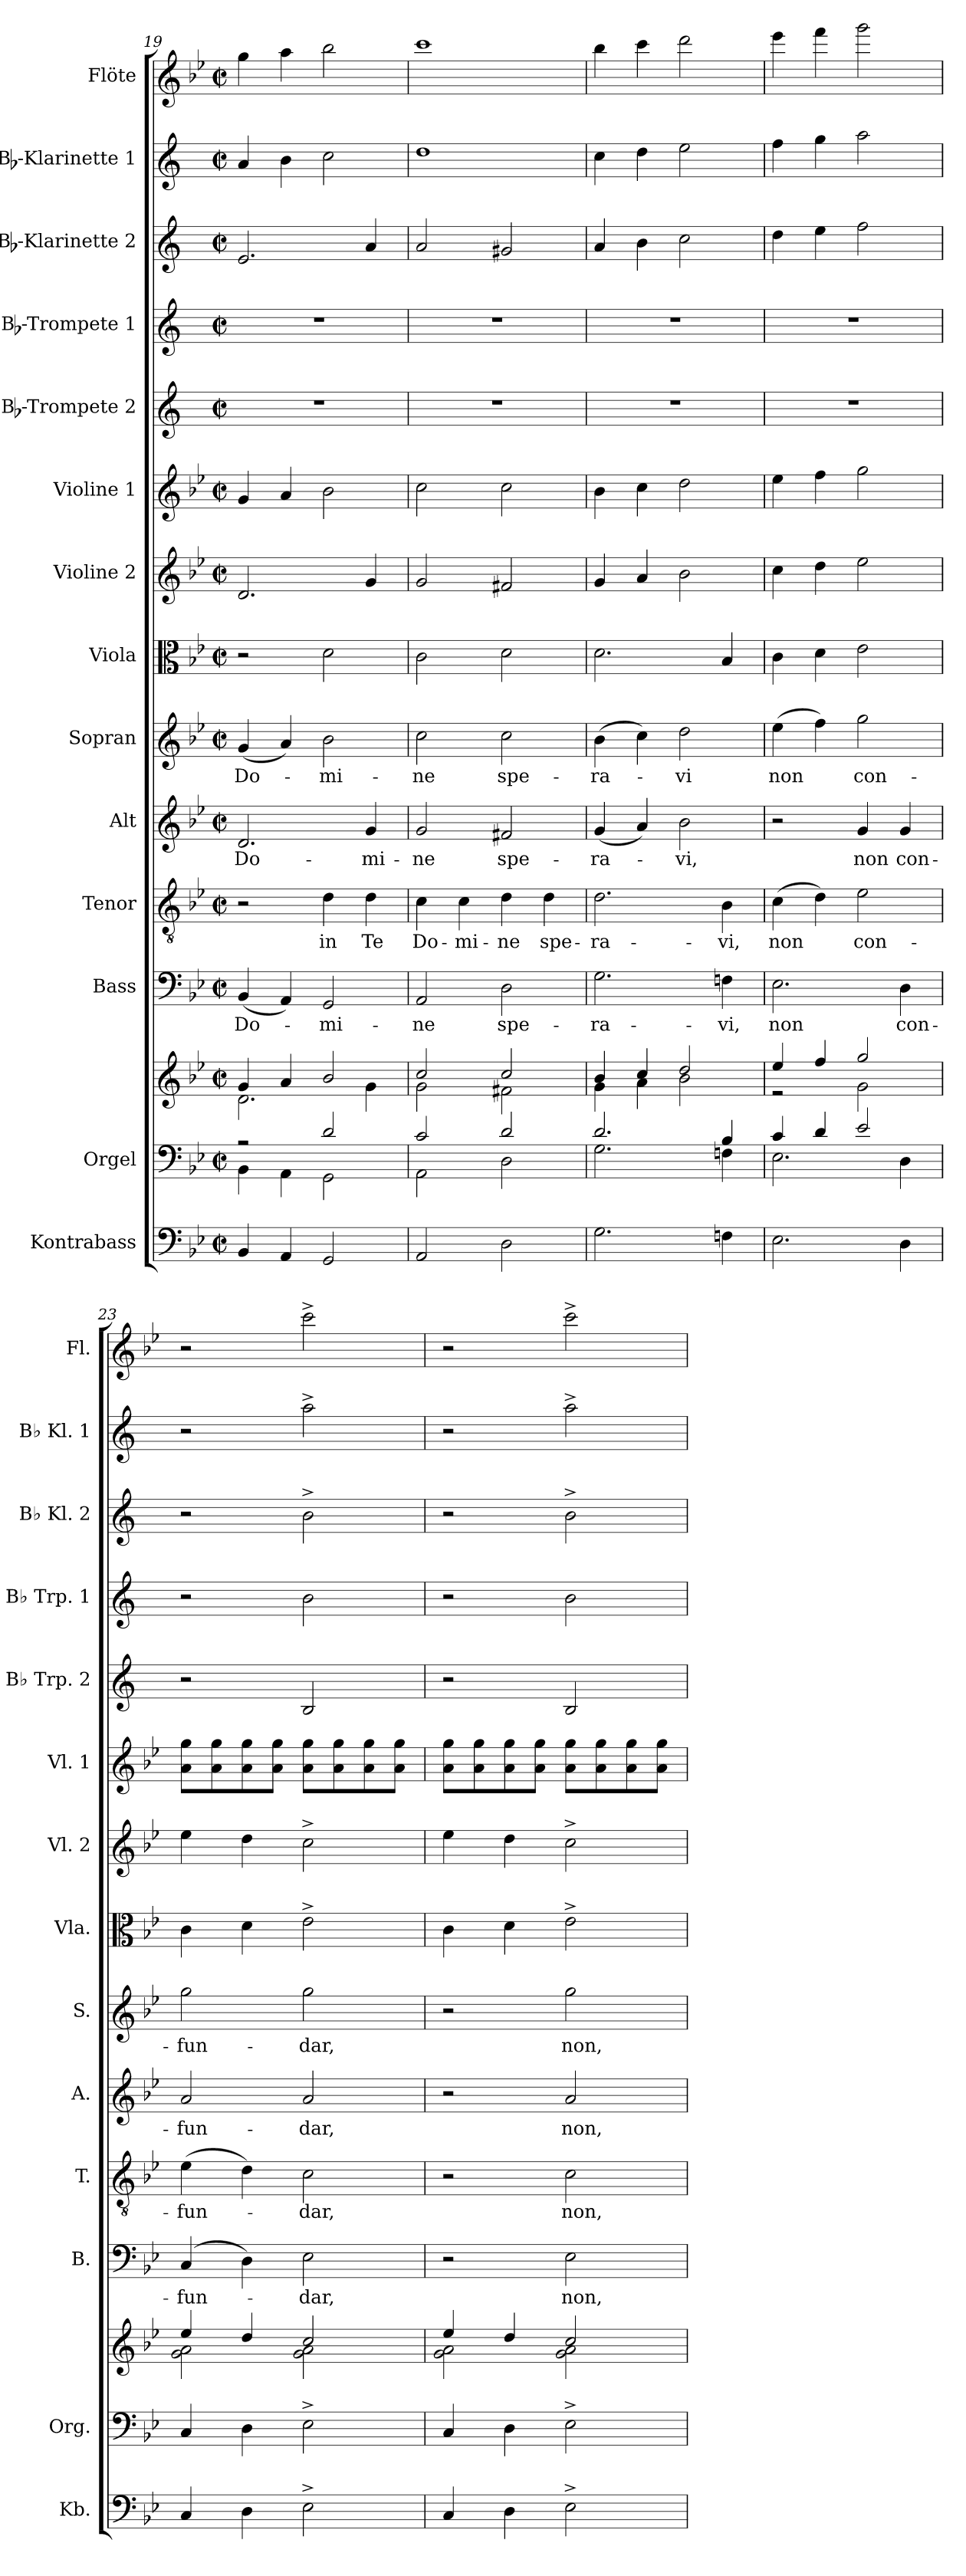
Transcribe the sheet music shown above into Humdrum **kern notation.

**kern	**kern	**kern	**kern	**text	**kern	**text	**kern	**text	**kern	**text	**kern	**kern	**kern	**kern	**kern	**kern	**kern	**kern
*part14	*part13	*part13	*part12	*part12	*part11	*part11	*part10	*part10	*part9	*part9	*part8	*part7	*part6	*part5	*part4	*part3	*part2	*part1
*staff15	*staff14	*staff13	*staff12	*staff12	*staff11	*staff11	*staff10	*staff10	*staff9	*staff9	*staff8	*staff7	*staff6	*staff5	*staff4	*staff3	*staff2	*staff1
*I"Kontrabass	*I"Orgel	*	*I"Bass	*	*I"Tenor	*	*I"Alt	*	*I"Sopran	*	*I"Viola	*I"Violine 2	*I"Violine 1	*I"Bb-Trompete 2	*I"Bb-Trompete 1	*I"Bb-Klarinette 2	*I"Bb-Klarinette 1	*I"Flöte
*I'Kb.	*I'Org.	*	*I'B.	*	*I'T.	*	*I'A.	*	*I'S.	*	*I'Vla.	*I'Vl. 2	*I'Vl. 1	*I'Bb Trp. 2	*I'Bb Trp. 1	*I'Bb Kl. 2	*I'Bb Kl. 1	*I'Fl.
*clefF4	*clefF4	*clefG2	*clefF4	*	*clefGv2	*	*clefG2	*	*clefG2	*	*clefC3	*clefG2	*clefG2	*clefG2	*clefG2	*clefG2	*clefG2	*clefG2
*ITrd7c12	*	*	*	*	*	*	*	*	*	*	*	*	*	*ITrd1c2	*ITrd1c2	*ITrd1c2	*ITrd1c2	*
*k[b-e-]	*k[b-e-]	*k[b-e-]	*k[b-e-]	*	*k[b-e-]	*	*k[b-e-]	*	*k[b-e-]	*	*k[b-e-]	*k[b-e-]	*k[b-e-]	*k[b-e-]	*k[b-e-]	*k[b-e-]	*k[b-e-]	*k[b-e-]
*B-:	*B-:	*B-:	*B-:	*	*B-:	*	*B-:	*	*B-:	*	*B-:	*B-:	*B-:	*B-:	*B-:	*B-:	*B-:	*B-:
*M2/2	*M2/2	*M2/2	*M2/2	*	*M2/2	*	*M2/2	*	*M2/2	*	*M2/2	*M2/2	*M2/2	*M2/2	*M2/2	*M2/2	*M2/2	*M2/2
*met(c|)	*met(c|)	*met(c|)	*met(c|)	*	*met(c|)	*	*met(c|)	*	*met(c|)	*	*met(c|)	*met(c|)	*met(c|)	*met(c|)	*met(c|)	*met(c|)	*met(c|)	*met(c|)
=19	=19	=19	=19	=19	=19	=19	=19	=19	=19	=19	=19	=19	=19	=19	=19	=19	=19	=19
*	*^	*^	*	*	*	*	*	*	*	*	*	*	*	*	*	*	*	*
!	!	!	!	!	!	!LO:LY:b	!	!	!	!LO:LY:b	!	!LO:LY:b	!	!	!	!	!	!	!	!
4BBB-/	2rA	4BB-\	4g/	2.d\	(<4BB-/	Do-	2r	.	2.d/	Do-	(<4g/	Do-	2r	2.d/	4g/	1r	1r	2.d/	4g/	4gg\
4AAA/	.	4AA\	4a/	.	4AA/)	.	.	.	.	.	4a/)	.	.	.	4a/	.	.	.	4a\	4aa\
!	!	!	!	!	!	!LO:LY:b	!	!LO:LY:b	!	!	!	!LO:LY:b	!	!	!	!	!	!	!	!
2GGG/	2d/	2GG\	2b-/	.	2GG/	-mi-	4d\	in	.	.	2b-\	-mi-	2d\	.	2b-\	.	.	.	2b-\	2bb-\
!	!	!	!	!	!	!	!	!LO:LY:b	!	!LO:LY:b	!	!	!	!	!	!	!	!	!	!
.	.	.	.	4g\	.	.	4d\	Te	4g/	-mi-	.	.	.	4g/	.	.	.	4g/	.	.
!!LO:PB:g=z
=20	=20	=20	=20	=20	=20	=20	=20	=20	=20	=20	=20	=20	=20	=20	=20	=20	=20	=20	=20	=20
!	!	!	!	!	!	!LO:LY:b	!	!LO:LY:b	!	!LO:LY:b	!	!LO:LY:b	!	!	!	!	!	!	!	!
2AAA/	2c/	2AA\	2cc/	2g\	2AA/	-ne	4c\	Do-	2g/	-ne	2cc\	-ne	2c\	2g/	2cc\	1r	1r	2g/	1cc	1ccc
!	!	!	!	!	!	!	!	!LO:LY:b	!	!	!	!	!	!	!	!	!	!	!	!
.	.	.	.	.	.	.	4c\	-mi-	.	.	.	.	.	.	.	.	.	.	.	.
!	!	!	!	!	!	!LO:LY:b	!	!LO:LY:b	!	!LO:LY:b	!	!LO:LY:b	!	!	!	!	!	!	!	!
2DD\	2d/	2D\	2cc/	2f#X\	2D\	spe-	4d\	-ne	2f#X/	spe-	2cc\	spe-	2d\	2f#X/	2cc\	.	.	2f#X/	.	.
!	!	!	!	!	!	!	!	!LO:LY:b	!	!	!	!	!	!	!	!	!	!	!	!
.	.	.	.	.	.	.	4d\	spe-	.	.	.	.	.	.	.	.	.	.	.	.
=21	=21	=21	=21	=21	=21	=21	=21	=21	=21	=21	=21	=21	=21	=21	=21	=21	=21	=21	=21	=21
!	!	!	!	!	!	!LO:LY:b	!	!LO:LY:b	!	!LO:LY:b	!	!LO:LY:b	!	!	!	!	!	!	!	!
2.GG\	2.d/	2.G\	4b-/	4g\	2.G\	-ra-	2.d\	-ra-	(<4g/	-ra-	(>4b-\	-ra-	2.d\	4g/	4b-\	1r	1r	4g/	4b-\	4bb-\
.	.	.	4cc/	4a\	.	.	.	.	4a/)	.	4cc\)	.	.	4a/	4cc\	.	.	4a\	4cc\	4ccc\
!	!	!	!	!	!	!	!	!	!	!LO:LY:b	!	!LO:LY:b	!	!	!	!	!	!	!	!
.	.	.	2dd/	2b-\	.	.	.	.	2b-\	-vi,	2dd\	-vi	.	2b-\	2dd\	.	.	2b-\	2dd\	2ddd\
!	!	!	!	!	!	!LO:LY:b	!	!LO:LY:b	!	!	!	!	!	!	!	!	!	!	!	!
4FFn\	4B-/	4Fn\	.	.	4Fn\	-vi,	4B-\	-vi,	.	.	.	.	4B-/	.	.	.	.	.	.	.
=22	=22	=22	=22	=22	=22	=22	=22	=22	=22	=22	=22	=22	=22	=22	=22	=22	=22	=22	=22	=22
!	!	!	!	!	!	!LO:LY:b	!	!LO:LY:b	!	!	!	!LO:LY:b	!	!	!	!	!	!	!	!
2.EE-\	4c/	2.E-\	4ee-/	2re	2.E-\	non	(>4c\	non	2r	.	(>4ee-\	non	4c\	4cc\	4ee-\	1r	1r	4cc\	4ee-\	4eee-\
.	4d/	.	4ff/	.	.	.	4d\)	.	.	.	4ff\)	.	4d\	4dd\	4ff\	.	.	4dd\	4ff\	4fff\
!	!	!	!	!	!	!	!	!LO:LY:b	!	!LO:LY:b	!	!LO:LY:b	!	!	!	!	!	!	!	!
.	2e-/	.	2gg/	2g\	.	.	2e-\	con-	4g/	non	2gg\	con-	2e-\	2ee-\	2gg\	.	.	2ee-\	2gg\	2ggg\
!	!	!	!	!	!	!LO:LY:b	!	!	!	!LO:LY:b	!	!	!	!	!	!	!	!	!	!
4DD\	.	4D\	.	.	4D\	con-	.	.	4g/	con-	.	.	.	.	.	.	.	.	.	.
=23	=23	=23	=23	=23	=23	=23	=23	=23	=23	=23	=23	=23	=23	=23	=23	=23	=23	=23	=23	=23
!	!	!	!	!	!	!LO:LY:b	!	!LO:LY:b	!	!LO:LY:b	!	!LO:LY:b	!	!	!	!	!	!	!	!
*	*v	*v	*	*	*	*	*	*	*	*	*	*	*	*	*	*	*	*	*	*
4CC/	4C/	4ee-/	2g\ 2a\	(4C/	-fun-	(>4e-\	-fun-	2a/	-fun-	2gg\	-fun-	4c\	4ee-\	8a\ 8gg\L	2r	2r	2r	2r	2r
.	.	.	.	.	.	.	.	.	.	.	.	.	.	8a\ 8gg\	.	.	.	.	.
4DD\	4D\	4dd/	.	4D\)	.	4d\)	.	.	.	.	.	4d\	4dd\	8a\ 8gg\	.	.	.	.	.
.	.	.	.	.	.	.	.	.	.	.	.	.	.	8a\ 8gg\J	.	.	.	.	.
!	!	!	!	!	!LO:LY:b	!	!LO:LY:b	!	!LO:LY:b	!	!LO:LY:b	!	!	!	!	!	!	!	!
2EE-^>\	2E-^>\	2cc/	2g\ 2a\	2E-\	-dar,	2c\	-dar,	2a/	-dar,	2gg\	-dar,	2e-^>\	2cc^>\	8a\ 8gg\L	2A/	2a\	2a^>\	2gg^>\	2ccc^>\
.	.	.	.	.	.	.	.	.	.	.	.	.	.	8a\ 8gg\	.	.	.	.	.
.	.	.	.	.	.	.	.	.	.	.	.	.	.	8a\ 8gg\	.	.	.	.	.
.	.	.	.	.	.	.	.	.	.	.	.	.	.	8a\ 8gg\J	.	.	.	.	.
=24	=24	=24	=24	=24	=24	=24	=24	=24	=24	=24	=24	=24	=24	=24	=24	=24	=24	=24	=24
4CC/	4C/	4ee-/	2g\ 2a\	2r	.	2r	.	2r	.	2r	.	4c\	4ee-\	8a\ 8gg\L	2r	2r	2r	2r	2r
.	.	.	.	.	.	.	.	.	.	.	.	.	.	8a\ 8gg\	.	.	.	.	.
4DD\	4D\	4dd/	.	.	.	.	.	.	.	.	.	4d\	4dd\	8a\ 8gg\	.	.	.	.	.
.	.	.	.	.	.	.	.	.	.	.	.	.	.	8a\ 8gg\J	.	.	.	.	.
!	!	!	!	!	!LO:LY:b	!	!LO:LY:b	!	!LO:LY:b	!	!LO:LY:b	!	!	!	!	!	!	!	!
2EE-^>\	2E-^>\	2cc/	2g\ 2a\	2E-\	non,	2c\	non,	2a/	non,	2gg\	non,	2e-^>\	2cc^>\	8a\ 8gg\L	2A/	2a\	2a^>\	2gg^>\	2ccc^>\
.	.	.	.	.	.	.	.	.	.	.	.	.	.	8a\ 8gg\	.	.	.	.	.
.	.	.	.	.	.	.	.	.	.	.	.	.	.	8a\ 8gg\	.	.	.	.	.
.	.	.	.	.	.	.	.	.	.	.	.	.	.	8a\ 8gg\J	.	.	.	.	.
*	*	*v	*v	*	*	*	*	*	*	*	*	*	*	*	*	*	*	*	*
=	=	=	=	=	=	=	=	=	=	=	=	=	=	=	=	=	=	=
*-	*-	*-	*-	*-	*-	*-	*-	*-	*-	*-	*-	*-	*-	*-	*-	*-	*-	*-
